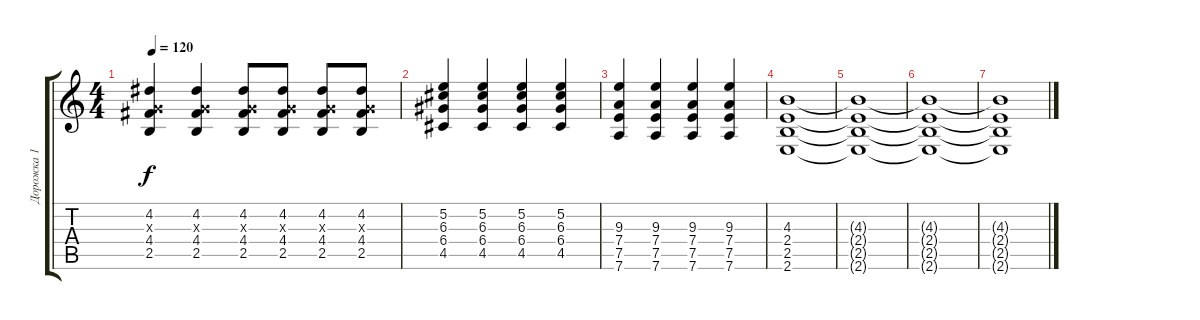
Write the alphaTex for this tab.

\track ("Дорожка 1" "Дорожка 1") {instrument overdrivenguitar}
\staff {score tabs}
\tuning (E4 B3 G3 D3 A2 D2) {hide}
\ts (4 4)
\tempo 120
\clef g2
\ks c
(4.2 0.3{x} 4.4 2.5).4{dy f} (4.2 0.3{x} 4.4 2.5).4 (4.2 0.3{x} 4.4 2.5).8 (4.2 0.3{x} 4.4 2.5).8 (4.2 0.3{x} 4.4 2.5).8 (4.2 0.3{x} 4.4 2.5).8 |
(5.2 6.3 6.4 4.5).4 (5.2 6.3 6.4 4.5).4 (5.2 6.3 6.4 4.5).4 (5.2 6.3 6.4 4.5).4 |
(9.3 7.4 7.5 7.6).4 (9.3 7.4 7.5 7.6).4 (9.3 7.4 7.5 7.6).4 (9.3 7.4 7.5 7.6).4 |
(4.3 2.4 2.5 2.6).1 |
(4.3{t} 2.4{t} 2.5{t} 2.6{t}).1 |
(4.3{t} 2.4{t} 2.5{t} 2.6{t}).1 |
(4.3{t} 2.4{t} 2.5{t} 2.6{t}).1
